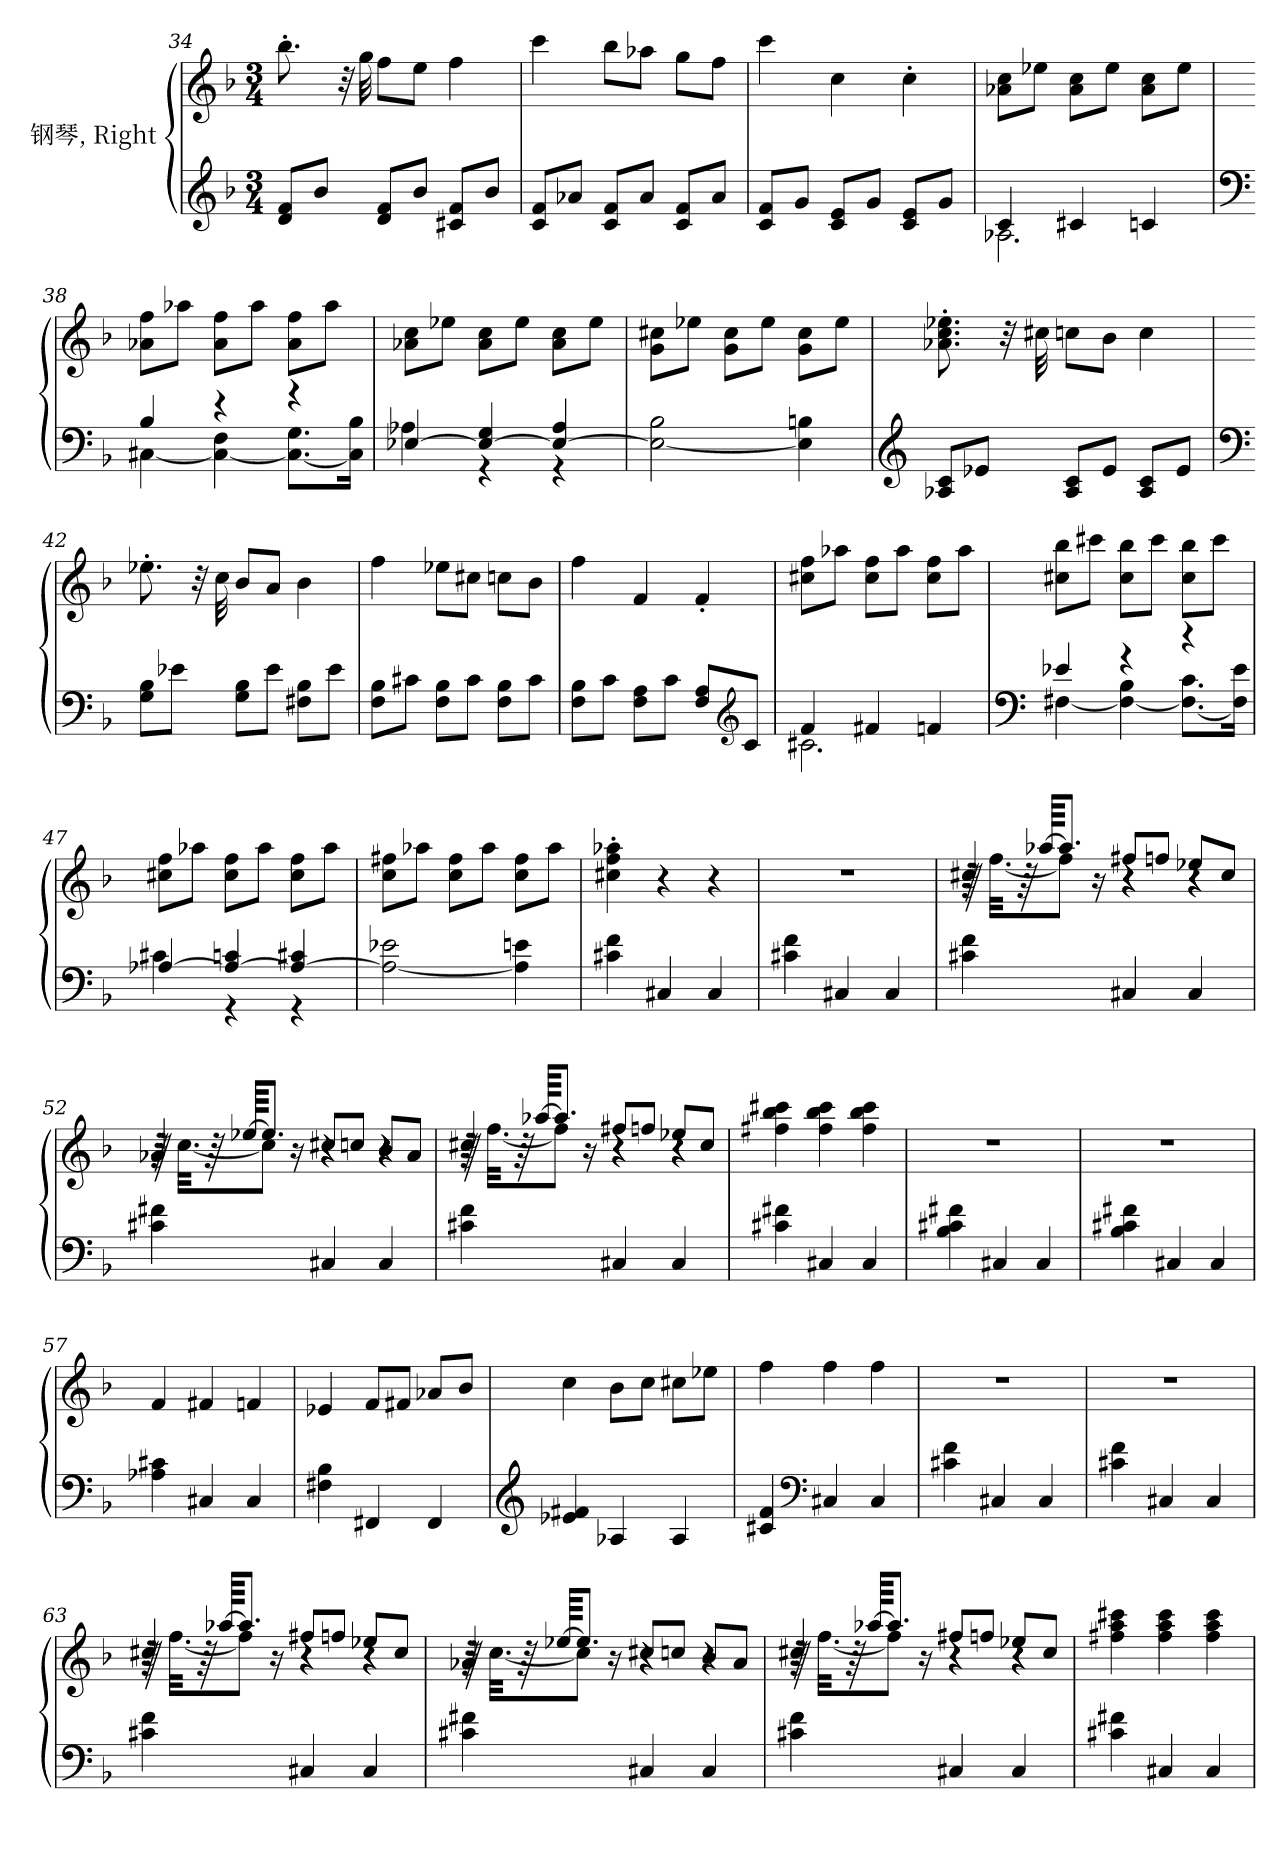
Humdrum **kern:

**kern	**kern
*part1	*part1
*staff2	*staff1
*I"钢琴, Right	*
*clefG2	*clefG2
*k[b-]	*k[b-]
*M3/4	*M3/4
=34	=34
8d/ 8f/L	8.bb-'\
8b-/J	.
.	32r
.	32gg\
8d/ 8f/L	8ff\L
8b-/J	8ee\J
8c#X/ 8f/L	4ff\
8b-/J	.
=35	=35
8c/ 8f/L	4ccc\
8a-X/J	.
8c/ 8f/L	8bb-\L
*	*MM243
8a-/J	8aa-X\J
8c/ 8f/L	8gg\L
8a-/J	8ff\J
=36	=36
8c/ 8f/L	4ccc\
8g/J	.
8c/ 8e/L	4cc\
8g/J	.
*	*MM231
8c/ 8e/L	4cc'\
8g/J	.
=37	=37
*^	*
4c/	2.A-X\	8a-X\ 8cc\L
.	.	8ee-X\J
*	*	*MM232
4c#X/	.	8a-\ 8cc\L
*	*	*MM235
.	.	8ee-\J
*	*	*MM238
4cn/	.	8a-\ 8cc\L
.	.	8ee-\J
!!LO:LB:g=z
=38	=38	=38
*clefF4	*	*
4B-/	[4C#X\	8a-X\ 8ff\L
.	.	8aa-X\J
4r	4C#\_ 4F\	8a-\ 8ff\L
.	.	8aa-\J
4r	8.C#\_ 8.G\L	8a-\ 8ff\L
.	.	8aa-\J
.	16C#\] 16B-\Jk	.
=39	=39	=39
[4E-X/	4A-X\	8a-X\ 8cc\L
.	.	8ee-X\J
4E-/_ 4G/	4r	8a-\ 8cc\L
.	.	8ee-\J
*	*	*MM238
4E-/_ 4A-/	4r	8a-\ 8cc\L
.	.	8ee-\J
*v	*v	*
=40	=40
2E-\_ 2B-\	8g\ 8cc#X\L
.	8ee-X\J
.	8g\ 8cc#\L
.	8ee-\J
4E-\] 4Bn\	8g\ 8cc#\L
.	8ee-\J
=41	=41
*clefG2	*
*	*MM213
8A-X/ 8c/L	8.a-X\' 8.cc\' 8.ee-X\'
8e-X/J	.
*	*MM233
.	32r
.	32cc#X\
8A-/ 8c/L	8ccn\L
*	*MM240
8e-/J	8b-\J
*	*MM243
8A-/ 8c/L	4cc\
8e-/J	.
!!LO:LB:g=z
=42	=42
*clefF4	*
8G\ 8B-\L	8.ee-X'\
8e-X\J	.
.	32r
.	32cc\
8G\ 8B-\L	8b-/L
8e-\J	8a/J
8F#X\ 8B-\L	4b-\
8e-\J	.
=43	=43
8F\ 8B-\L	4ff\
8c#X\J	.
8F\ 8B-\L	8ee-X\L
*	*MM243
8c#\J	8cc#X\J
8F\ 8B-\L	8ccn\L
8c#\J	8b-\J
=44	=44
8F\ 8B-\L	4ff\
8c\J	.
8F\ 8A\L	4f/
8c\J	.
*	*MM231
8F/ 8A/L	4f'/
*clefG2	*
8c/J	.
=45	=45
*^	*
4f/	2.c#X\	8cc#X\ 8ff\L
.	.	8aa-X\J
*	*	*MM232
4f#X/	.	8cc#\ 8ff\L
*	*	*MM235
.	.	8aa-\J
*	*	*MM238
4fn/	.	8cc#\ 8ff\L
.	.	8aa-\J
!!LO:LB:g=z
=46	=46	=46
*clefF4	*	*
4e-X/	[4F#X\	8cc#X\ 8bb-\L
.	.	8ccc#X\J
4r	4F#\_ 4B-\	8cc#\ 8bb-\L
.	.	8ccc#\J
4r	8.F#\_ 8.c\L	8cc#\ 8bb-\L
.	.	8ccc#\J
.	16F#\] 16e-\Jk	.
=47	=47	=47
[4A-X/	4c#X\	8cc#X\ 8ff\L
.	.	8aa-X\J
4A-/_ 4cn/	4r	8cc#\ 8ff\L
*	*	*MM243
.	.	8aa-\J
4A-/_ 4c#X/	4r	8cc#\ 8ff\L
*	*	*MM239
.	.	8aa-\J
*v	*v	*
=48	=48
2A-\_ 2e-X\	8cc\ 8ff#X\L
*	*MM232
.	8aa-X\J
.	8cc\ 8ff#\L
*	*MM225
.	8aa-\J
4A-\] 4en\	8cc\ 8ff#\L
*	*MM213
.	8aa-\J
=49	=49
*	*MM210
4c#X\ 4f\	4cc#X\' 4ff\' 4aa-X\'
*	*MM217
4C#X/	4r
4C#/	4r
=50	=50
*	*MM227
4c#X\ 4f\	2.r
4C#X/	.
4C#/	.
!!LO:LB:g=z
=51	=51
*	*^
*	*	*^
4c#X\ 4f\	32r	64r	4cc#X/
.	.	[32.ff\KKL	.
.	64r	.	.
.	[64aa-X/KKKL	.	.
.	8.aa-/J]	8ff\J]	.
.	.	16r	.
4C#X/	8ff#X/L	4r	4r
.	8ffn/J	.	.
4C#/	8ee-X/L	4r	4r
.	8cc#/J	.	.
=52	=52	=52	=52
4c#X\ 4f#X\	32r	64r	4a-X/
.	.	[32.cc\KKL	.
.	64r	.	.
.	[64ee-X/KKKL	.	.
.	8.ee-/J]	8cc\J]	.
.	.	16r	.
4C#X/	8cc#X/L	4r	4r
.	8ccn/J	.	.
4C#/	8b-/L	4r	4r
.	8a-/J	.	.
!!LO:LB:g=z	!!	!!
=53	=53	=53	=53
4c#X\ 4f\	32r	64r	4cc#X/
.	.	[32.ff\KKL	.
.	64r	.	.
.	[64aa-X/KKKL	.	.
.	8.aa-/J]	8ff\J]	.
.	.	16r	.
4C#X/	8ff#X/L	4r	4r
.	8ffn/J	.	.
4C#/	8ee-X/L	4r	4r
.	8cc#/J	.	.
*	*v	*v	*v
=54	=54
4c#X\ 4f#X\	4ff#X\ 4bb-\ 4ccc#X\
4C#X/	4ff#\ 4bb-\ 4ccc#\
4C#/	4ff#\ 4bb-\ 4ccc#\
=55	=55
4B-\ 4c#X\ 4f#X\	2.r
4C#X/	.
4C#/	.
=56	=56
4B-\ 4c#X\ 4f#X\	2.r
4C#X/	.
4C#/	.
=57	=57
4A-X\ 4c#X\	4f/
4C#X/	4f#X/
4C#/	4fn/
!!LO:PB:g=z
=58	=58
4F#X\ 4B-\	4e-X/
4FF#X/	8f/L
.	8f#X/J
4FF#/	8a-X/L
.	8b-/J
=59	=59
*clefG2	*
4e-X/ 4f#X/	4cc\
4A-X/	8b-\L
*	*MM230
.	8cc\J
4A-/	8cc#X\L
.	8ee-X\J
=60	=60
4c#X/ 4f/	4ff\
*clefF4	*
4C#X/	4ff\
4C#/	4ff\
=61	=61
4c#X\ 4f\	2.r
4C#X/	.
4C#/	.
=62	=62
4c#X\ 4f\	2.r
4C#X/	.
4C#/	.
!!LO:LB:g=z
=63	=63
*	*MM241
*	*^
*	*	*^
4c#X\ 4f\	32r	64r	4cc#X/
.	.	[32.ff\KKL	.
.	64r	.	.
.	[64aa-X/KKKL	.	.
.	8.aa-/J]	8ff\J]	.
.	.	16r	.
4C#X/	8ff#X/L	4r	4r
.	8ffn/J	.	.
4C#/	8ee-X/L	4r	4r
.	8cc#/J	.	.
=64	=64	=64	=64
4c#X\ 4f#X\	32r	64r	4a-X/
.	.	[32.cc\KKL	.
.	64r	.	.
.	[64ee-X/KKKL	.	.
.	8.ee-/J]	8cc\J]	.
.	.	16r	.
4C#X/	8cc#X/L	4r	4r
.	8ccn/J	.	.
4C#/	8b-/L	4r	4r
.	8a-/J	.	.
!!LO:LB:g=z	!!	!!
=65	=65	=65	=65
4c#X\ 4f\	32r	64r	4cc#X/
.	.	[32.ff\KKL	.
.	64r	.	.
.	[64aa-X/KKKL	.	.
.	8.aa-/J]	8ff\J]	.
.	.	16r	.
*	*MM235	*	*
4C#X/	8ff#X/L	4r	4r
*	*MM230	*	*
.	8ffn/J	.	.
*	*MM221	*	*
4C#/	8ee-X/L	4r	4r
.	8cc#/J	.	.
*	*v	*v	*v
=66	=66
*	*MM189
4c#X\ 4f#X\	4ff#X\ 4aa\ 4ccc#X\
*	*MM218
4C#X/	4ff#\ 4aa\ 4ccc#\
*	*MM231
4C#/	4ff#\ 4aa\ 4ccc#\
=	=
*-	*-
